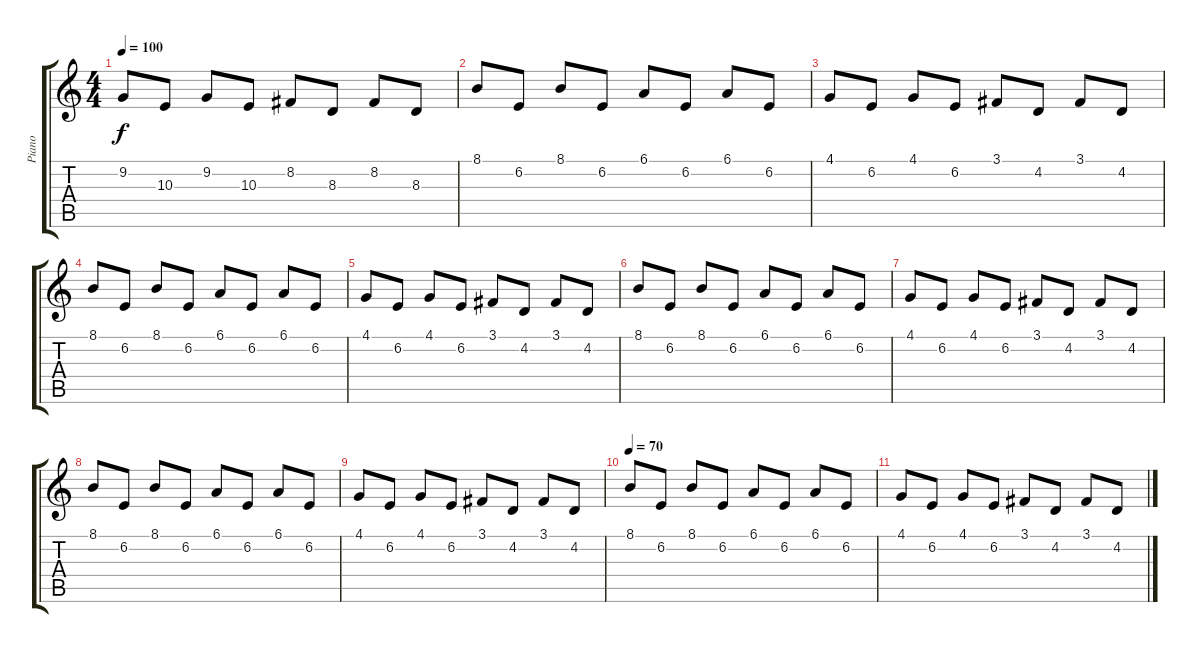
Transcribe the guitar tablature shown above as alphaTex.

\track ("Piano" "Piano") {instrument acousticgrandpiano}
\staff {score tabs}
\tuning (Eb4 Bb3 Gb3 Db3 Ab2 Eb2) {hide}
\ts (4 4)
\tempo 100
\clef g2
\ks c
9.2.8{dy f} 10.3.8 9.2.8 10.3.8 8.2.8 8.3.8 8.2.8 8.3.8 |
8.1.8 6.2.8 8.1.8 6.2.8 6.1.8 6.2.8 6.1.8 6.2.8 |
4.1.8 6.2.8 4.1.8 6.2.8 3.1.8 4.2.8 3.1.8 4.2.8 |
8.1.8 6.2.8 8.1.8 6.2.8 6.1.8 6.2.8 6.1.8 6.2.8 |
4.1.8 6.2.8 4.1.8 6.2.8 3.1.8 4.2.8 3.1.8 4.2.8 |
8.1.8 6.2.8 8.1.8 6.2.8 6.1.8 6.2.8 6.1.8 6.2.8 |
4.1.8 6.2.8 4.1.8 6.2.8 3.1.8 4.2.8 3.1.8 4.2.8 |
8.1.8 6.2.8 8.1.8 6.2.8 6.1.8 6.2.8 6.1.8 6.2.8 |
4.1.8 6.2.8 4.1.8 6.2.8 3.1.8 4.2.8 3.1.8 4.2.8 |
\tempo 70
8.1.8 6.2.8 8.1.8 6.2.8 6.1.8 6.2.8 6.1.8 6.2.8 |
4.1.8 6.2.8 4.1.8 6.2.8 3.1.8 4.2.8 3.1.8 4.2.8
